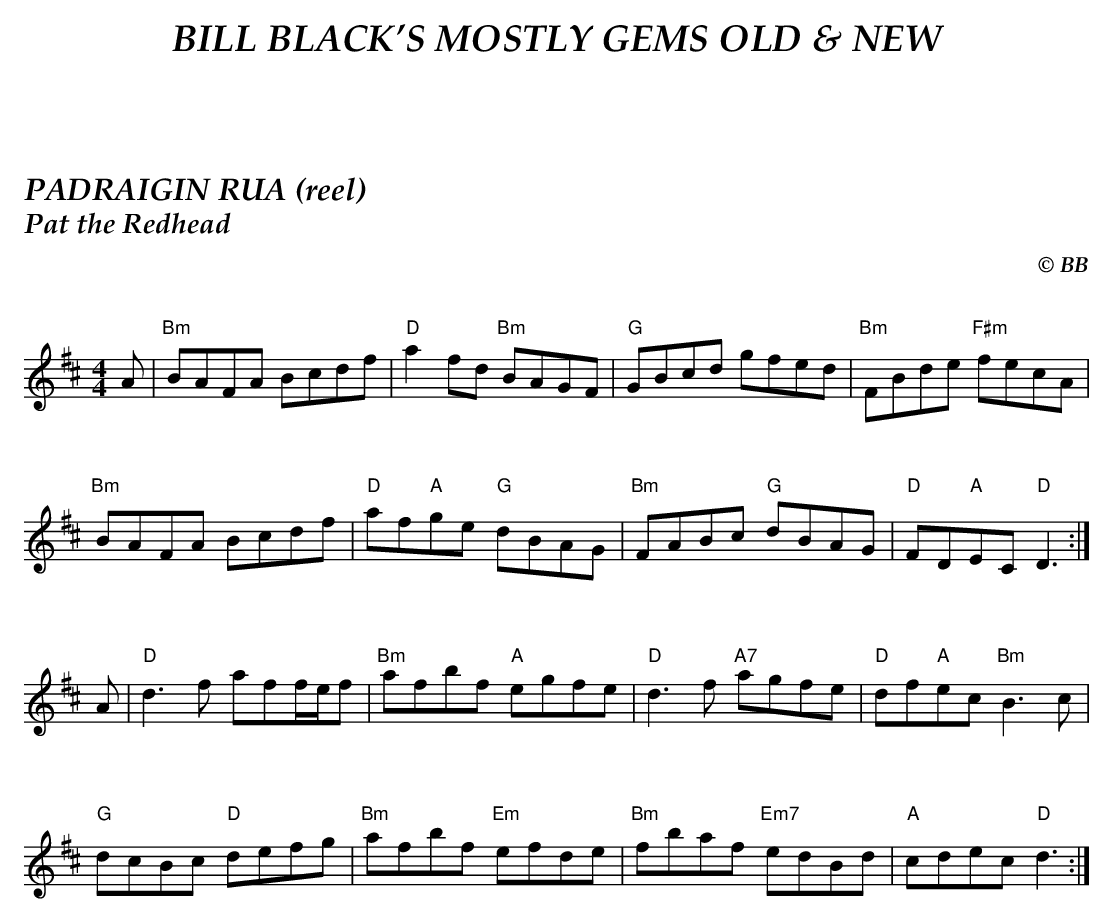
X:1
T:PADRAIGIN RUA (reel)
T:Pat the Redhead
C:© BB
Q:1/4=180
M:4/4
L:1/8
K:D
A|"Bm"BAFA Bcdf|"D"a2 fd "Bm"BAGF|"G"GBcd gfed|"Bm"FBde "F#m"fecA|
"Bm"BAFA Bcdf|"D"af"A"ge "G"dBAG|"Bm"FABc "G"dBAG|"D"FD"A"EC "D"D3 :|
A|"D"d3f aff/e/f|"Bm"afbf "A"egfe|"D"d3f "A7"agfe|"D"df"A"ec "Bm"B3c|
"G"dcBc "D"defg|"Bm"afbf "Em"efde|"Bm"fbaf "Em7"edBd| "A"cdec "D"d3 :|
